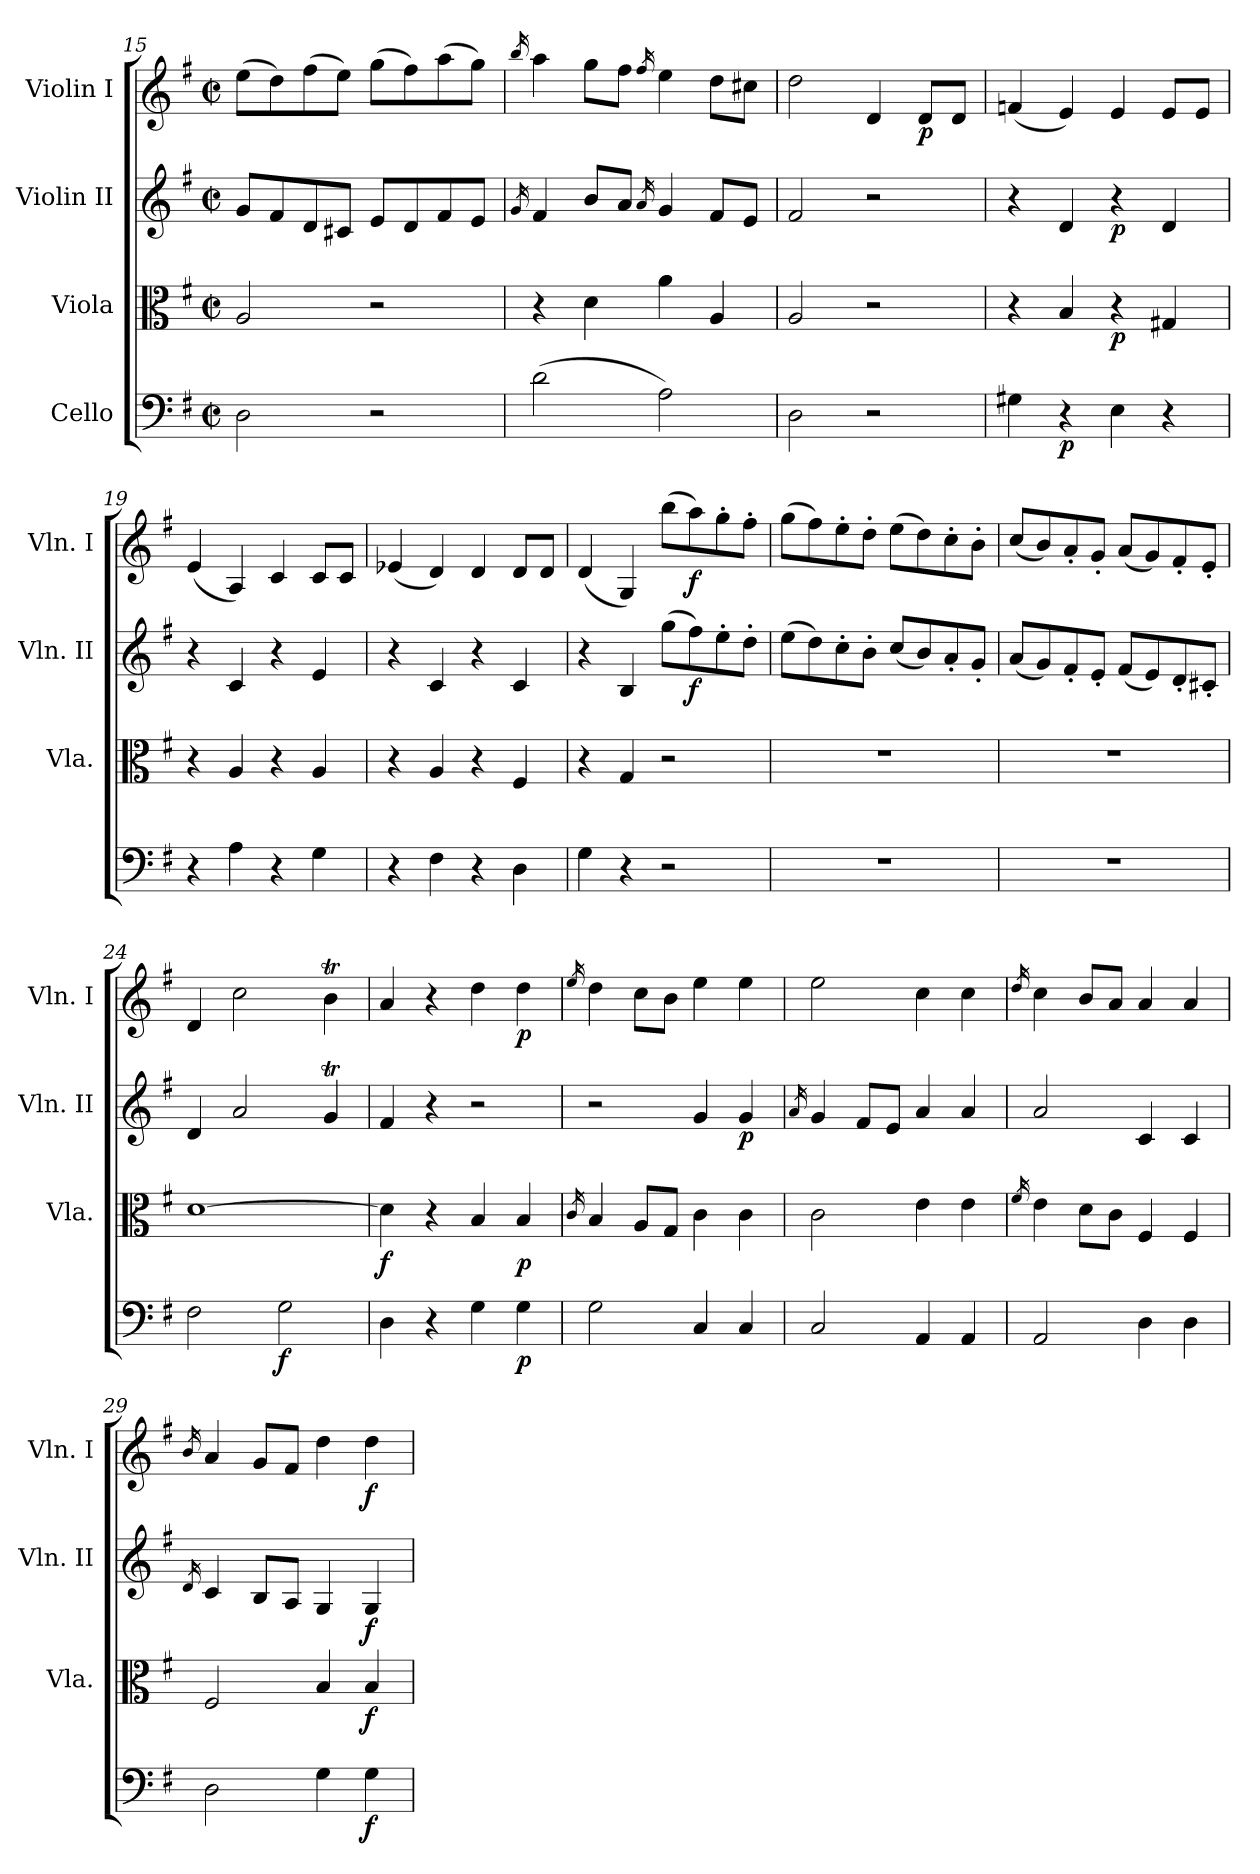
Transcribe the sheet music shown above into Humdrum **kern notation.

**kern	**dynam	**kern	**dynam	**kern	**dynam	**kern	**dynam
*part4	*part4	*part3	*part3	*part2	*part2	*part1	*part1
*staff4	*staff4	*staff3	*staff3	*staff2	*staff2	*staff1	*staff1
*I"Cello	*	*I"Viola	*	*I"Violin II	*	*I"Violin I	*
*	*	*I'Vla.	*	*I'Vln. II	*	*I'Vln. I	*
*clefF4	*	*clefC3	*	*clefG2	*	*clefG2	*
*k[f#]	*	*k[f#]	*	*k[f#]	*	*k[f#]	*
*G:	*	*G:	*	*G:	*	*G:	*
*M2/2	*	*M2/2	*	*M2/2	*	*M2/2	*
*met(c|)	*	*met(c|)	*	*met(c|)	*	*met(c|)	*
=15	=15	=15	=15	=15	=15	=15	=15
2D\	.	2A/	.	8g/L	.	(8ee\L	.
.	.	.	.	8f#/	.	8dd\)	.
.	.	.	.	8d/	.	(8ff#\	.
.	.	.	.	8c#X/J	.	8ee\J)	.
2r	.	2r	.	8e/L	.	(8gg\L	.
.	.	.	.	8d/	.	8ff#\)	.
.	.	.	.	8f#/	.	(8aa\	.
.	.	.	.	8e/J	.	8gg\J)	.
=16	=16	=16	=16	=16	=16	=16	=16
.	.	.	.	16qg/	.	16qbb/	.
(2d\	.	4r	.	4f#/	.	4aa\	.
.	.	4d\	.	8b\L	.	8gg\L	.
.	.	.	.	8a/J	.	8ff#\J	.
.	.	.	.	16qa/	.	16qff#/	.
2A\)	.	4a\	.	4g/	.	4ee\	.
.	.	4A/	.	8f#/L	.	8dd\L	.
.	.	.	.	8e/J	.	8cc#X\J	.
=17	=17	=17	=17	=17	=17	=17	=17
2D\	.	2A/	.	2f#/	.	2dd\	.
2r	.	2r	.	2r	.	4d/	.
!	!	!	!	!	!	!	!LO:DY:b
.	.	.	.	.	.	8d/L	p
.	.	.	.	.	.	8d/J	.
=18	=18	=18	=18	=18	=18	=18	=18
4G#X\	.	4r	.	4r	.	(4fn/	.
!	!LO:DY:b	!	!	!	!	!	!
4r	p	4B/	.	4d/	.	4e/)	.
!	!	!	!LO:DY:b	!	!LO:DY:b	!	!
4E\	.	4r	p	4r	p	4e/	.
4r	.	4G#X/	.	4d/	.	8e/L	.
.	.	.	.	.	.	8e/J	.
=19	=19	=19	=19	=19	=19	=19	=19
4r	.	4r	.	4r	.	(4e/	.
4A\	.	4A/	.	4c/	.	4A/)	.
4r	.	4r	.	4r	.	4c/	.
4G\	.	4A/	.	4e/	.	8c/L	.
.	.	.	.	.	.	8c/J	.
=20	=20	=20	=20	=20	=20	=20	=20
4r	.	4r	.	4r	.	(4e-X/	.
4F#\	.	4A/	.	4c/	.	4d/)	.
4r	.	4r	.	4r	.	4d/	.
4D\	.	4F#/	.	4c/	.	8d/L	.
.	.	.	.	.	.	8d/J	.
=21	=21	=21	=21	=21	=21	=21	=21
4G\	.	4r	.	4r	.	(4d/	.
4r	.	4G/	.	4B/	.	4G/)	.
2r	.	2r	.	(8gg\L	.	(8bb\L	.
!	!	!	!	!	!LO:DY:b	!	!LO:DY:b
.	.	.	.	8ff#\)	f	8aa\)	f
.	.	.	.	8ee'\	.	8gg'\	.
.	.	.	.	8dd'\J	.	8ff#'\J	.
=22	=22	=22	=22	=22	=22	=22	=22
1r	.	1r	.	(8ee\L	.	(8gg\L	.
.	.	.	.	8dd\)	.	8ff#\)	.
.	.	.	.	8cc'\	.	8ee'\	.
.	.	.	.	8b'\J	.	8dd'\J	.
.	.	.	.	(8cc/L	.	(8ee\L	.
.	.	.	.	8b/)	.	8dd\)	.
.	.	.	.	8a'/	.	8cc'\	.
.	.	.	.	8g'/J	.	8b'\J	.
=23	=23	=23	=23	=23	=23	=23	=23
1r	.	1r	.	(8a/L	.	(8cc/L	.
.	.	.	.	8g/)	.	8b/)	.
.	.	.	.	8f#'/	.	8a'/	.
.	.	.	.	8e'/J	.	8g'/J	.
.	.	.	.	(8f#/L	.	(8a/L	.
.	.	.	.	8e/)	.	8g/)	.
.	.	.	.	8d'/	.	8f#'/	.
.	.	.	.	8c#X'/J	.	8e'/J	.
=24	=24	=24	=24	=24	=24	=24	=24
2F#\	.	[1d	.	4d/	.	4d/	.
.	.	.	.	2a/	.	2cc\	.
!	!LO:DY:b	!	!	!	!	!	!
2G\	f	.	.	.	.	.	.
.	.	.	.	4gT/	.	4bt\	.
=25	=25	=25	=25	=25	=25	=25	=25
!	!	!	!LO:DY:b	!	!	!	!
4D\	.	4d\]	f	4f#/	.	4a/	.
4r	.	4r	.	4r	.	4r	.
4G\	.	4B/	.	2r	.	4dd\	.
!	!LO:DY:b	!	!LO:DY:b	!	!	!	!LO:DY:b
4G\	p	4B/	p	.	.	4dd\	p
=26	=26	=26	=26	=26	=26	=26	=26
.	.	16qc/	.	.	.	16qee/	.
2G\	.	4B/	.	2r	.	4dd\	.
.	.	8A/L	.	.	.	8cc\L	.
.	.	8G/J	.	.	.	8b\J	.
4C/	.	4c\	.	4g/	.	4ee\	.
!	!	!	!	!	!LO:DY:b	!	!
4C/	.	4c\	.	4g/	p	4ee\	.
=27	=27	=27	=27	=27	=27	=27	=27
.	.	.	.	16qa/	.	.	.
2C/	.	2c\	.	4g/	.	2ee\	.
.	.	.	.	8f#/L	.	.	.
.	.	.	.	8e/J	.	.	.
4AA/	.	4e\	.	4a/	.	4cc\	.
4AA/	.	4e\	.	4a/	.	4cc\	.
=28	=28	=28	=28	=28	=28	=28	=28
.	.	16qf#/	.	.	.	16qdd/	.
2AA/	.	4e\	.	2a/	.	4cc\	.
.	.	8d\L	.	.	.	8b\L	.
.	.	8c\J	.	.	.	8a/J	.
4D\	.	4F#/	.	4c/	.	4a/	.
4D\	.	4F#/	.	4c/	.	4a/	.
=29	=29	=29	=29	=29	=29	=29	=29
.	.	.	.	16qd/	.	16qb/	.
2D\	.	2F#/	.	4c/	.	4a/	.
.	.	.	.	8B/L	.	8g/L	.
.	.	.	.	8A/J	.	8f#/J	.
4G\	.	4B/	.	4G/	.	4dd\	.
!	!LO:DY:b	!	!LO:DY:b	!	!LO:DY:b	!	!LO:DY:b
4G\	f	4B/	f	4G/	f	4dd\	f
=	=	=	=	=	=	=	=
*-	*-	*-	*-	*-	*-	*-	*-
